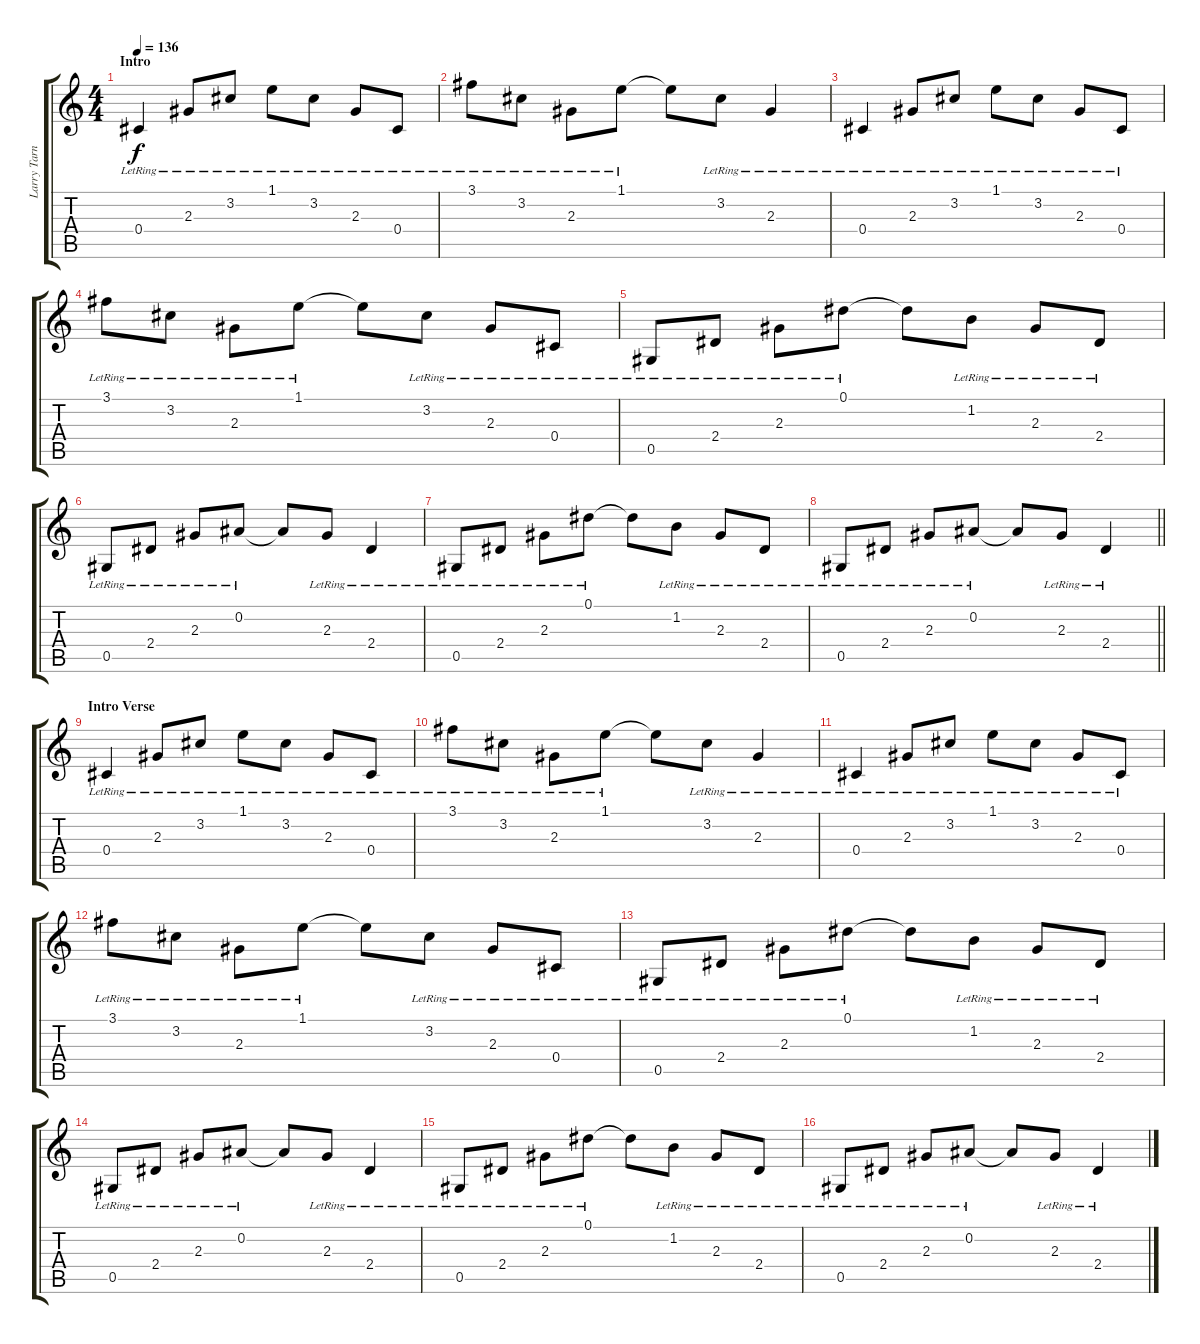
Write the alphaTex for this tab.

\track ("Larry Tarnowski" "Larry Tarn") {instrument electricguitarclean}
\staff {score tabs}
\tuning (Eb4 Bb3 Gb3 Db3 Ab2 Eb2) {hide}
\ts (4 4)
\section ("" "Intro")
\tempo 136
\clef g2
\ks c
0.4{lr}.4{dy f instrument electricguitarclean} 2.3{lr}.8 3.2{lr}.8 1.1{lr}.8 3.2{lr}.8 2.3{lr}.8 0.4{lr}.8 |
3.1{lr}.8 3.2{lr}.8 2.3{lr}.8 1.1{lr}.8 1.1{t}.8 3.2{lr}.8 2.3{lr}.4 |
0.4{lr}.4 2.3{lr}.8 3.2{lr}.8 1.1{lr}.8 3.2{lr}.8 2.3{lr}.8 0.4{lr}.8 |
3.1{lr}.8 3.2{lr}.8 2.3{lr}.8 1.1{lr}.8 1.1{t}.8 3.2{lr}.8 2.3{lr}.8 0.4{lr}.8 |
0.5{lr}.8 2.4{lr}.8 2.3{lr}.8 0.1{lr}.8 0.1{t}.8 1.2{lr}.8 2.3{lr}.8 2.4{lr}.8 |
0.5{lr}.8 2.4{lr}.8 2.3{lr}.8 0.2{lr}.8 0.2{t}.8 2.3{lr}.8 2.4{lr}.4 |
0.5{lr}.8 2.4{lr}.8 2.3{lr}.8 0.1{lr}.8 0.1{t}.8 1.2{lr}.8 2.3{lr}.8 2.4{lr}.8 |
\barLineRight lightlight
0.5{lr}.8 2.4{lr}.8 2.3{lr}.8 0.2{lr}.8 0.2{t}.8 2.3{lr}.8 2.4{lr}.4 |
\section ("" "Intro Verse")
0.4{lr}.4 2.3{lr}.8 3.2{lr}.8 1.1{lr}.8 3.2{lr}.8 2.3{lr}.8 0.4{lr}.8 |
3.1{lr}.8 3.2{lr}.8 2.3{lr}.8 1.1{lr}.8 1.1{t}.8 3.2{lr}.8 2.3{lr}.4 |
0.4{lr}.4 2.3{lr}.8 3.2{lr}.8 1.1{lr}.8 3.2{lr}.8 2.3{lr}.8 0.4{lr}.8 |
3.1{lr}.8 3.2{lr}.8 2.3{lr}.8 1.1{lr}.8 1.1{t}.8 3.2{lr}.8 2.3{lr}.8 0.4{lr}.8 |
0.5{lr}.8 2.4{lr}.8 2.3{lr}.8 0.1{lr}.8 0.1{t}.8 1.2{lr}.8 2.3{lr}.8 2.4{lr}.8 |
0.5{lr}.8 2.4{lr}.8 2.3{lr}.8 0.2{lr}.8 0.2{t}.8 2.3{lr}.8 2.4{lr}.4 |
0.5{lr}.8 2.4{lr}.8 2.3{lr}.8 0.1{lr}.8 0.1{t}.8 1.2{lr}.8 2.3{lr}.8 2.4{lr}.8 |
0.5{lr}.8 2.4{lr}.8 2.3{lr}.8 0.2{lr}.8 0.2{t}.8 2.3{lr}.8 2.4{lr}.4
